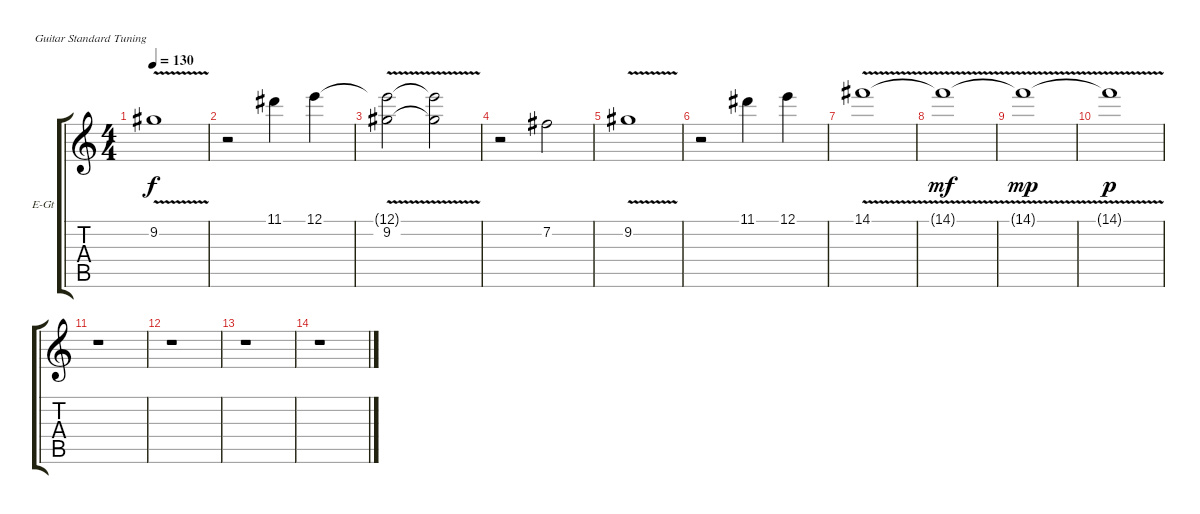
\bracketExtendMode groupsimilarinstruments
\firstSystemTrackNameOrientation horizontal
\otherSystemsTrackNameOrientation horizontal
\track ("Guitarra Electrica" "E-Gt") {instrument electricguitarjazz}
\staff {score tabs}
\tuning (E4 B3 G3 D3 A2 E2)
\ts (4 4)
\tempo 130
\clef g2
\ks c
9.2{v}.1{dy f} |
r.2 11.1.4 12.1.4 |
(9.2{v} 12.1{t}).2 (12.1{t} 9.2{v t}).2 |
r.2 7.2.2 |
9.2{v}.1 |
r.2 11.1.4 12.1.4 |
14.1{v}.1 |
14.1{v t}.1{dy mf} |
14.1{v t}.1{dy mp} |
14.1{v t}.1{dy p} |
r.1 |
r.1 |
r.1 |
r.1
